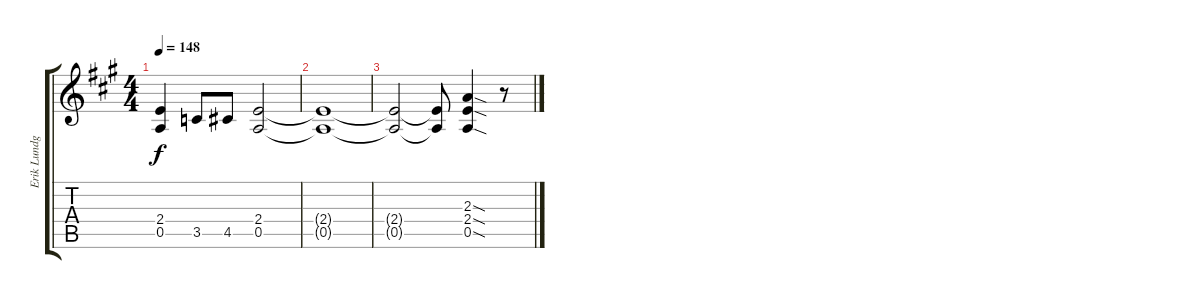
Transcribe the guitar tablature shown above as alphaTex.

\track ("Erik Lundgren Guitar" "Erik Lundg") {instrument overdrivenguitar}
\staff {score tabs}
\tuning (E4 B3 G3 D3 A2 E2) {hide}
\ts (4 4)
\tempo 148
\clef g2
\ks a
(2.4 0.5).4{dy f} 3.5.8 4.5.8 (2.4 0.5).2 |
(2.4{t} 0.5{t}).1 |
(2.4{t} 0.5{t}).2 (2.4{t} 0.5{t}).8 (2.3{sod} 2.4{sod} 0.5{sod}).4 r.8
